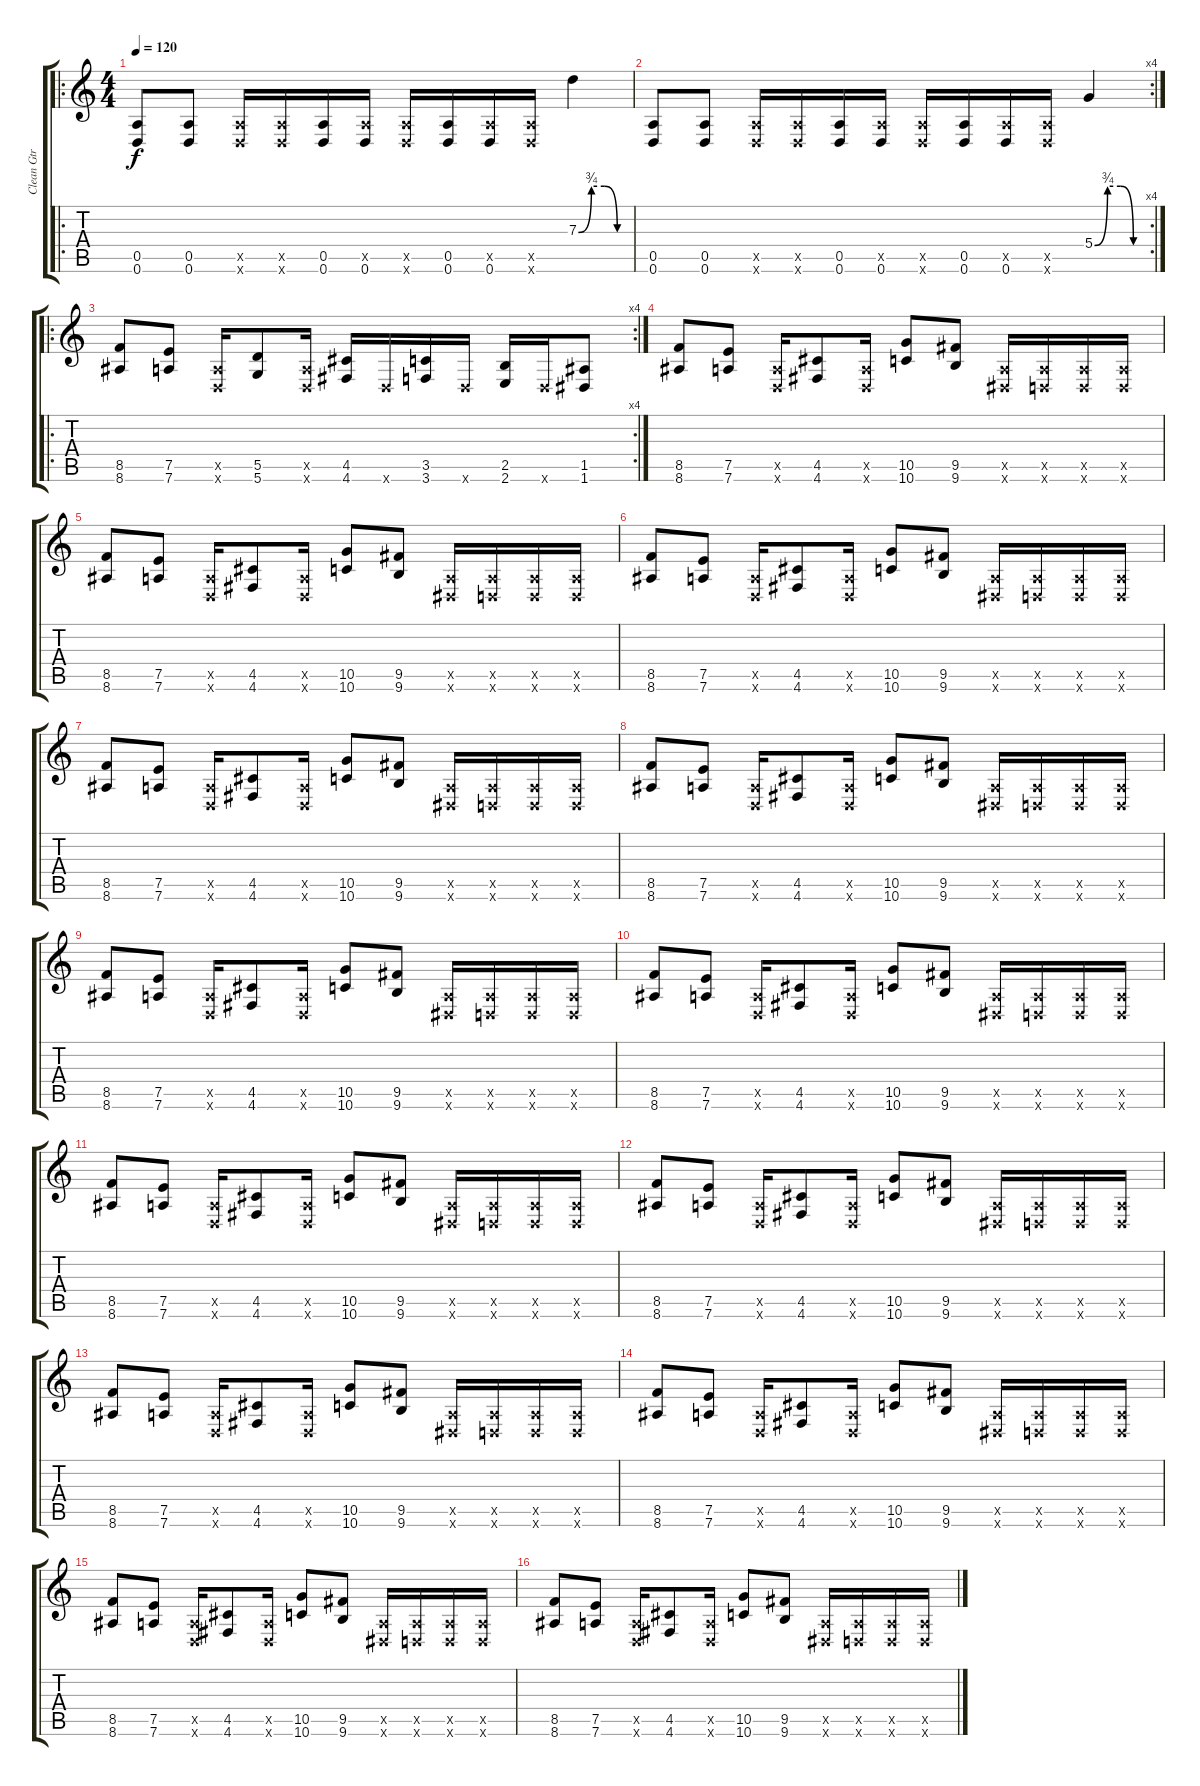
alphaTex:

\track ("Clean Gtr" "Clean Gtr") {instrument acousticguitarsteel}
\staff {score tabs}
\tuning (E4 B3 G3 D3 A2 D2) {hide}
\ro
\ts (4 4)
\tempo 120
\clef g2
\ks c
(0.5 0.6).8{dy f volume 13 instrument distortionguitar} (0.5 0.6).8 (0.5{x} 0.6{x}).16 (0.5{x} 0.6{x}).16 (0.5 0.6).16 (0.5{x} 0.6).16 (0.5{x} 0.6{x}).16 (0.5 0.6).16 (0.5{x} 0.6).16 (0.5{x} 0.6{x}).16 7.3{be (custom 0 0 15 3 30 3 45 0 60 0)}.4 |
\rc 4
(0.5 0.6).8{volume 13 instrument distortionguitar} (0.5 0.6).8 (0.5{x} 0.6{x}).16 (0.5{x} 0.6{x}).16 (0.5 0.6).16 (0.5{x} 0.6).16 (0.5{x} 0.6{x}).16 (0.5 0.6).16 (0.5{x} 0.6).16 (0.5{x} 0.6{x}).16 5.4{be (custom 0 0 15 3 30 3 45 0 60 0)}.4 |
\ro
\rc 4
(8.5 8.6).8{volume 13 instrument distortionguitar} (7.5 7.6).8 (0.5{x} 0.6{x}).16 (5.5 5.6).8 (0.5{x} 0.6{x}).16 (4.5 4.6).16 0.6{x}.16 (3.5 3.6).16 0.6{x}.16 (2.5 2.6).16 0.6{x}.16 (1.5 1.6).8 |
(8.5 8.6).8{volume 13 instrument distortionguitar} (7.5 7.6).8 (0.5{x} 0.6{x}).16 (4.5 4.6).8 (0.5{x} 0.6{x}).16 (10.5 10.6).8 (9.5 9.6).8 (0.5{x} 1.6{x}).16 (0.5{x} 0.6{x}).16 (0.5{x} 0.6{x}).16 (0.5{x} 0.6{x}).16 |
(8.5 8.6).8{volume 10 instrument distortionguitar} (7.5 7.6).8 (0.5{x} 0.6{x}).16 (4.5 4.6).8 (0.5{x} 0.6{x}).16 (10.5 10.6).8 (9.5 9.6).8 (0.5{x} 1.6{x}).16 (0.5{x} 0.6{x}).16 (0.5{x} 0.6{x}).16 (0.5{x} 0.6{x}).16 |
(8.5 8.6).8{volume 10 instrument distortionguitar} (7.5 7.6).8 (0.5{x} 0.6{x}).16 (4.5 4.6).8 (0.5{x} 0.6{x}).16 (10.5 10.6).8 (9.5 9.6).8 (0.5{x} 1.6{x}).16 (0.5{x} 0.6{x}).16 (0.5{x} 0.6{x}).16 (0.5{x} 0.6{x}).16 |
(8.5 8.6).8{volume 10 instrument distortionguitar} (7.5 7.6).8 (0.5{x} 0.6{x}).16 (4.5 4.6).8 (0.5{x} 0.6{x}).16 (10.5 10.6).8 (9.5 9.6).8 (0.5{x} 1.6{x}).16 (0.5{x} 0.6{x}).16 (0.5{x} 0.6{x}).16 (0.5{x} 0.6{x}).16 |
(8.5 8.6).8{volume 10 instrument distortionguitar} (7.5 7.6).8 (0.5{x} 0.6{x}).16 (4.5 4.6).8 (0.5{x} 0.6{x}).16 (10.5 10.6).8 (9.5 9.6).8 (0.5{x} 1.6{x}).16 (0.5{x} 0.6{x}).16 (0.5{x} 0.6{x}).16 (0.5{x} 0.6{x}).16 |
(8.5 8.6).8{volume 10 instrument distortionguitar} (7.5 7.6).8 (0.5{x} 0.6{x}).16 (4.5 4.6).8 (0.5{x} 0.6{x}).16 (10.5 10.6).8 (9.5 9.6).8 (0.5{x} 1.6{x}).16 (0.5{x} 0.6{x}).16 (0.5{x} 0.6{x}).16 (0.5{x} 0.6{x}).16 |
(8.5 8.6).8{volume 10 instrument distortionguitar} (7.5 7.6).8 (0.5{x} 0.6{x}).16 (4.5 4.6).8 (0.5{x} 0.6{x}).16 (10.5 10.6).8 (9.5 9.6).8 (0.5{x} 1.6{x}).16 (0.5{x} 0.6{x}).16 (0.5{x} 0.6{x}).16 (0.5{x} 0.6{x}).16 |
(8.5 8.6).8{volume 10 instrument distortionguitar} (7.5 7.6).8 (0.5{x} 0.6{x}).16 (4.5 4.6).8 (0.5{x} 0.6{x}).16 (10.5 10.6).8 (9.5 9.6).8 (0.5{x} 1.6{x}).16 (0.5{x} 0.6{x}).16 (0.5{x} 0.6{x}).16 (0.5{x} 0.6{x}).16 |
(8.5 8.6).8{volume 10 instrument distortionguitar} (7.5 7.6).8 (0.5{x} 0.6{x}).16 (4.5 4.6).8 (0.5{x} 0.6{x}).16 (10.5 10.6).8 (9.5 9.6).8 (0.5{x} 1.6{x}).16 (0.5{x} 0.6{x}).16 (0.5{x} 0.6{x}).16 (0.5{x} 0.6{x}).16 |
(8.5 8.6).8{volume 10 instrument distortionguitar} (7.5 7.6).8 (0.5{x} 0.6{x}).16 (4.5 4.6).8 (0.5{x} 0.6{x}).16 (10.5 10.6).8 (9.5 9.6).8 (0.5{x} 1.6{x}).16 (0.5{x} 0.6{x}).16 (0.5{x} 0.6{x}).16 (0.5{x} 0.6{x}).16 |
(8.5 8.6).8{volume 10 instrument distortionguitar} (7.5 7.6).8 (0.5{x} 0.6{x}).16 (4.5 4.6).8 (0.5{x} 0.6{x}).16 (10.5 10.6).8 (9.5 9.6).8 (0.5{x} 1.6{x}).16 (0.5{x} 0.6{x}).16 (0.5{x} 0.6{x}).16 (0.5{x} 0.6{x}).16 |
(8.5 8.6).8{volume 10 instrument distortionguitar} (7.5 7.6).8 (0.5{x} 0.6{x}).16 (4.5 4.6).8 (0.5{x} 0.6{x}).16 (10.5 10.6).8 (9.5 9.6).8 (0.5{x} 1.6{x}).16 (0.5{x} 0.6{x}).16 (0.5{x} 0.6{x}).16 (0.5{x} 0.6{x}).16 |
(8.5 8.6).8{volume 10 instrument distortionguitar} (7.5 7.6).8 (0.5{x} 0.6{x}).16 (4.5 4.6).8 (0.5{x} 0.6{x}).16 (10.5 10.6).8 (9.5 9.6).8 (0.5{x} 1.6{x}).16 (0.5{x} 0.6{x}).16 (0.5{x} 0.6{x}).16 (0.5{x} 0.6{x}).16
